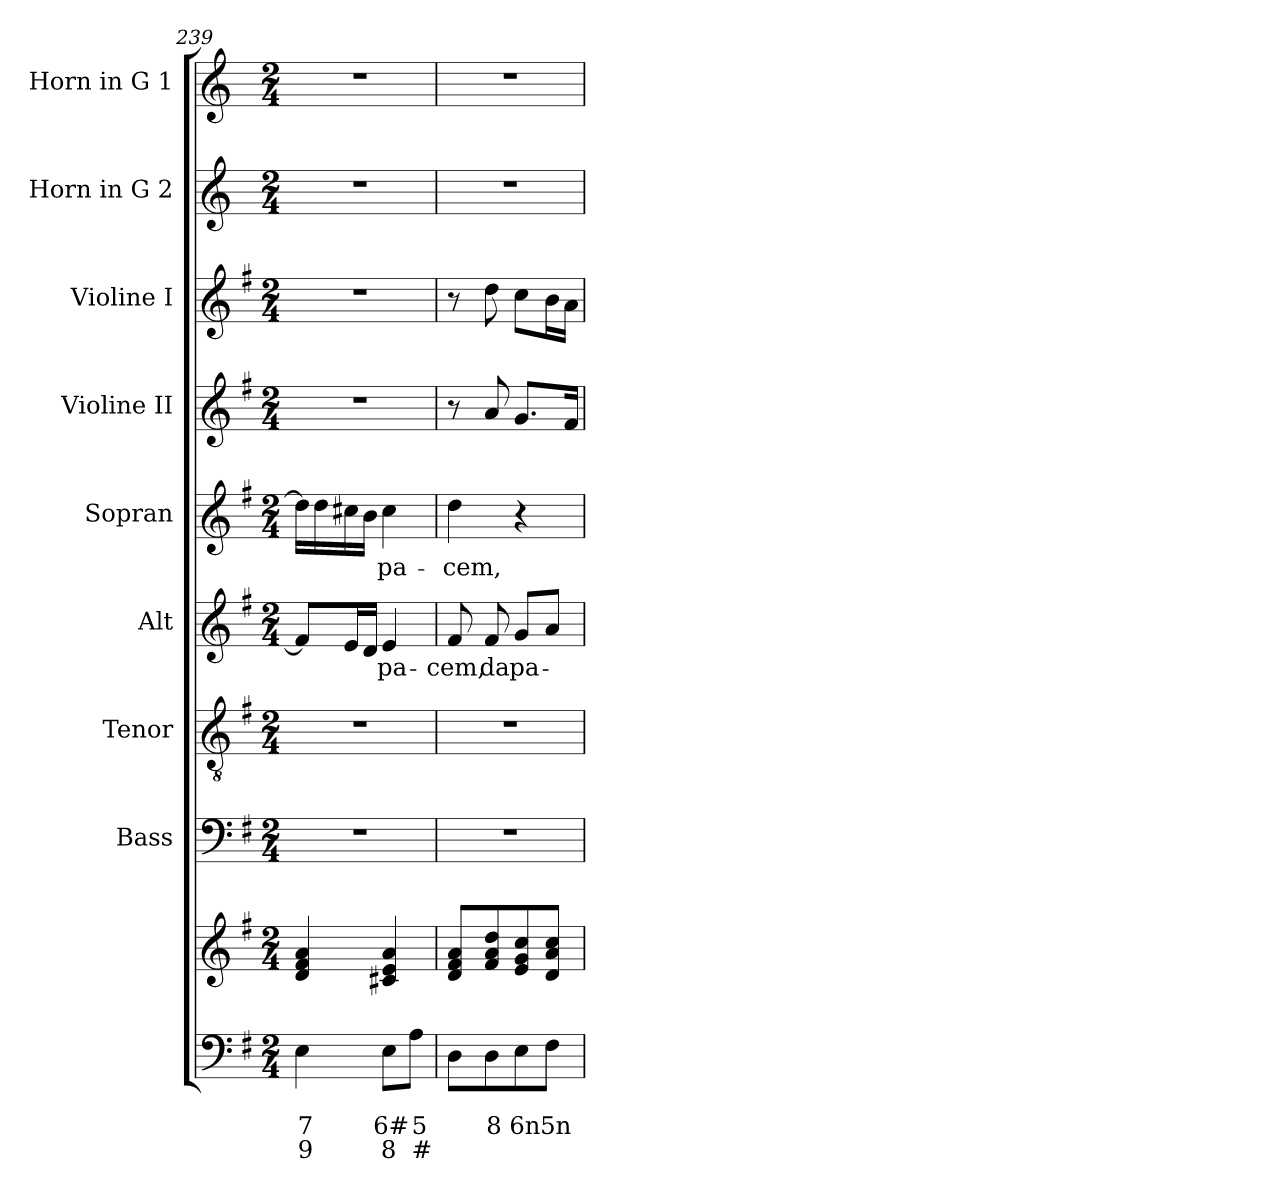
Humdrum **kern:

**kern	**text	**text	**text	**kern	**kern	**kern	**kern	**text	**kern	**text	**kern	**kern	**kern	**kern
*part9	*part9	*part9	*part9	*part9	*part8	*part7	*part6	*part6	*part5	*part5	*part4	*part3	*part2	*part1
*staff10	*staff10	*staff10	*staff10	*staff9	*staff8	*staff7	*staff6	*staff6	*staff5	*staff5	*staff4	*staff3	*staff2	*staff1
*	*	*	*	*	*I"Bass	*I"Tenor	*I"Alt	*	*I"Sopran	*	*I"Violine II	*I"Violine I	*I"Horn in G 2	*I"Horn in G 1
*	*	*	*	*	*I'B.	*I'T.	*I'A.	*	*I'S.	*	*I'Vl. II	*I'Vl. I	*	*
*clefF4	*	*	*	*clefG2	*clefF4	*clefGv2	*clefG2	*	*clefG2	*	*clefG2	*clefG2	*clefG2	*clefG2
*	*	*	*	*	*	*	*	*	*	*	*	*	*ITrd3c5	*ITrd3c5
*k[f#]	*	*	*	*k[f#]	*k[f#]	*k[f#]	*k[f#]	*	*k[f#]	*	*k[f#]	*k[f#]	*k[f#]	*k[f#]
*G:	*	*	*	*G:	*G:	*G:	*G:	*	*G:	*	*G:	*G:	*G:	*G:
*M2/4	*	*	*	*M2/4	*M2/4	*M2/4	*M2/4	*	*M2/4	*	*M2/4	*M2/4	*M2/4	*M2/4
=239	=239	=239	=239	=239	=239	=239	=239	=239	=239	=239	=239	=239	=239	=239
!	!	!LO:LY:b	!LO:LY:b	!	!	!	!	!	!	!	!	!	!	!
4E\	.	-7	-9	4d/ 4f#/ 4a/	2r	2r	8f#/L]	.	16dd\LL]	.	2r	2r	2r	2r
.	.	.	.	.	.	.	.	.	16dd\	.	.	.	.	.
.	.	.	.	.	.	.	16e/L	.	16cc#X\	.	.	.	.	.
.	.	.	.	.	.	.	16d/JJ	.	16b\JJ	.	.	.	.	.
!	!	!LO:LY:b	!LO:LY:b	!	!	!	!	!LO:LY:b	!	!LO:LY:b	!	!	!	!
8E\L	.	6#	8	4c#X/ 4e/ 4a/	.	.	4e/	pa-	4cc#\	pa-	.	.	.	.
!	!	!LO:LY:b	!LO:LY:b	!	!	!	!	!	!	!	!	!	!	!
8A\J	.	5	#	.	.	.	.	.	.	.	.	.	.	.
=240	=240	=240	=240	=240	=240	=240	=240	=240	=240	=240	=240	=240	=240	=240
!	!	!	!	!	!	!	!	!LO:LY:b	!	!LO:LY:b	!	!	!	!
8D\L	.	.	.	8d/ 8f#/ 8a/L	2r	2r	8f#/	-cem,	4dd\	-cem,	8r	8r	2r	2r
!	!	!LO:LY:b	!	!	!	!	!	!LO:LY:b	!	!	!	!	!	!
8D\	.	8	.	8f#/ 8a/ 8dd/	.	.	8f#/	da	.	.	8a/	8dd\	.	.
!	!	!LO:LY:b	!	!	!	!	!	!LO:LY:b	!	!	!	!	!	!
8E\	.	6n	.	8e/ 8g/ 8cc/	.	.	8g/L	pa-	4r	.	8.g/L	8cc\L	.	.
!	!	!LO:LY:b	!	!	!	!	!	!	!	!	!	!	!	!
8F#\J	.	5n	.	8d/ 8a/ 8cc/J	.	.	8a/J	.	.	.	.	16b\L	.	.
.	.	.	.	.	.	.	.	.	.	.	16f#/Jk	16a\JJ	.	.
=	=	=	=	=	=	=	=	=	=	=	=	=	=	=
*-	*-	*-	*-	*-	*-	*-	*-	*-	*-	*-	*-	*-	*-	*-
